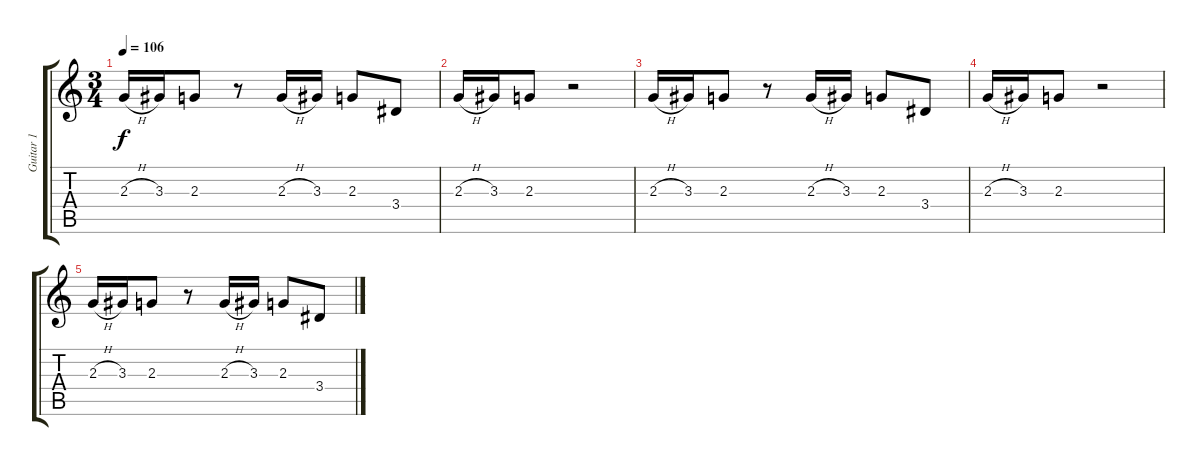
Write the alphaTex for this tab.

\track ("Guitar 1" "Guitar 1") {instrument overdrivenguitar}
\staff {score tabs}
\tuning (D4 A3 F3 C3 G2 C2) {hide}
\ts (3 4)
\tempo 106
\clef g2
\ks c
2.3{h}.16{dy f} 3.3.16 2.3.8 r.8 2.3{h}.16 3.3.16 2.3.8 3.4.8 |
2.3{h}.16 3.3.16 2.3.8 r.2 |
2.3{h}.16 3.3.16 2.3.8 r.8 2.3{h}.16 3.3.16 2.3.8 3.4.8 |
2.3{h}.16 3.3.16 2.3.8 r.2 |
2.3{h}.16 3.3.16 2.3.8 r.8 2.3{h}.16 3.3.16 2.3.8 3.4.8
